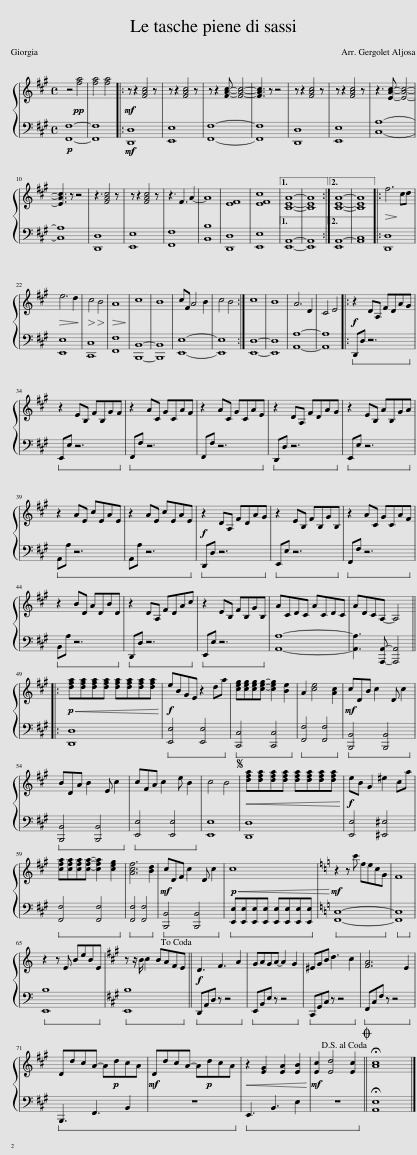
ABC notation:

X:1
%%score { 1 | 2 }
L:1/8
M:4/4
I:linebreak $
K:A
V:1 treble
V:2 bass
V:1
 z4!pp! [fa]4 | [fa]4 [fa]4 |:!mf! z z2 [FAc]4 z | z z2 [FAc]4 z | z z2 [FAc]- [FAc]4- | %5
 [FAc]3 z z4 | z z2 [FAc]4 z | z z2 [FAc]4 z | z3 [EAc]- [EAc]4- |$ [EAc]3 z z4 | %10
 z3 [FAc]4 z | z z2 [FAc]4 z | z3 F3 A2- | A8 | [EF]8 | %15
 [EFc]8 |1 [CEA]8- | [CEA]8 :|2 [CEA]8- | [CEA]8 |: %20
!>(! f6!>)! cd |$!>(! e6 d2!>)! |!>(! c4!>)!!>(! B4!>)! |!>(! A8!>)! | c8 | %25
 B8 | cF A4 B2 | c4 B4 :| c8 | B8 | %30
 A6 D2 | C4 E4 |:!f! z2 DA, FDAG |$ z2 EB, FB,GF | z2 AC GCAF | %35
 z2 AC GCAE | z2 DA, FDAG | z2 EB, AB,GA |$ z2 AE cEAE | z2 AE cEAE | %40
!f! z2 DA, FDAG | z2 EB, FB,GB, | z2 AC GCAF |$ z2 BD ADBD | z2 DA, FDAc | %45
 z2 EB, FB,GB, | ACDC ACDC | ADCA,- A,4 |:$!p!!<(! [dfa][dfa][dfa][dfa] [dfa][dfa][dfa][dfa]!<)! |!f! eBGE z2 da | %50
 [ceg][ceg][ceg][ceg]- [ceg]2 [Be]2 | A2 [ce]4 [Ac]2 |!mf! cDB c2 D c2 |$ BDA B2 E c2 | cFA c2 e B2 | %55
 c4 B4 |S!<(! [dfa][dfa][dfa][dfa] [dfa][dfa][dfa][dfa]!<)! |!f! eB G2 ^e2 ca |$ [cfa][cfa][cfa][cfa]- [cfa]2 [ceg]2 | [Acf]6 [Bd]2 | %60
!mf! cDF c2 D c2 |!p!!<(! c8!<)! |[K:C]!mf! z2 z c' fecG | F8 |$ z2 z E BeBE | %65
[K:A] z z/ B/ c2 BAFE!dacoda! ||!f! D3 F3 A2 | GAGA- A2 G2 | ^EGB d3 c2 | [FA]6 E2 |$ %70
 DdcA- A!p!dcA |!mf! DdcA- A!p!dcA |!<(! z2 [EG]2 [EA]2 [EB]2!<)! |!mf! [Ec]2 [Ed]4 [Ec]2!D.S.! ||O !fermata![Ac]8 |] %75
V:2
!p! [F,,F,]8- | [F,,F,]8 |:!mf! [D,,D,]8 | [E,,E,]8 | [F,,F,]8- | %5
 [F,,F,]8 | [D,,D,]8 | [E,,E,]8 | [C,A,]8- |$ [C,A,]8 | %10
 [D,,D,]8 | [E,,E,]8 | [F,,F,]8 | [B,,B,]8 | [D,,D,]8 | %15
 [E,,E,]8 |1 [E,,A,,]8- | [E,,A,,]8 :|2 [E,,A,,-]8 | [A,,C,]8 |: %20
 [D,,D,]8 |$ [E,,E,]8 | [C,,C,]8 | [F,,F,]8 | [B,,,B,,]8- | %25
 [B,,,B,,]8 | [E,,E,]8- | [E,,E,]8 :| [E,,D,]8- | [E,,D,]8 | %30
 [A,,A,]8- | [A,,A,]8 |:!ped! D,,D, z6!ped-up! |$!ped! E,,E, z6!ped-up! |!ped! F,,F, z6 | %35
 F,,F, z6!ped-up! |!ped! D,,D, z6!ped-up! |!ped! E,,E, z6!ped-up! |$!ped! A,,A, z6 | A,,A, z6!ped-up! | %40
!ped! D,,D, z6!ped-up! |!ped! E,,E, z6!ped-up! |!ped! F,,F, z6!ped-up! |$!ped! B,,A, z6!ped-up! |!ped! D,,D, z6!ped-up! | %45
!ped! E,,E, z6!ped-up! | [A,,A,]8- | [A,,A,]3 [A,,,A,,]- [A,,,A,,]4 |:$ [D,,D,]8 |!ped! [E,,E,]4 [E,,E,]4!ped-up! | %50
!ped! [C,,C,]4 [C,,C,]4!ped-up! |!ped! [F,,F,]4 [F,,F,]4!ped-up! |!ped! [B,,,B,,]4 [B,,,B,,]4!ped-up! |$!ped! [B,,,B,,]4 [B,,,B,,]4!ped-up! |!ped! [E,,E,]4 [E,,E,]4!ped-up! | %55
 [E,,E,]8 | [D,,D,]8 | [E,,E,]4 [^E,,^E,]4 |$!ped! [F,,F,]4 [F,,F,]4!ped-up! |!ped! [F,,F,]4 [F,,F,]4!ped-up! | %60
!ped! [B,,,B,,]4 [B,,,B,,]4!ped-up! |!ped! [E,,E,][E,,E,][E,,E,][E,,E,] [E,,E,][E,,E,][E,,E,][E,,E,]!ped-up! |[K:C]!ped! [F,,C,]8-!ped-up! |!ped! [F,,C,]8!ped-up! |$!ped! [E,,B,]8!ped-up! | %65
[K:A]!ped! [E,,B,]8!ped-up! ||!ped! D,,A,,D, z z4!ped-up! |!ped! E,,B,,E, z z4!ped-up! |!ped! C,,G,,C, z z4!ped-up! |!ped! F,,C,F, z z4!ped-up! |$ %70
!ped! B,,,3 F,,3 B,,2 | z8!ped-up! |!ped! E,,3 B,,3 E,2 | z8!ped-up! || !fermata![A,,E,]8 |] %75
